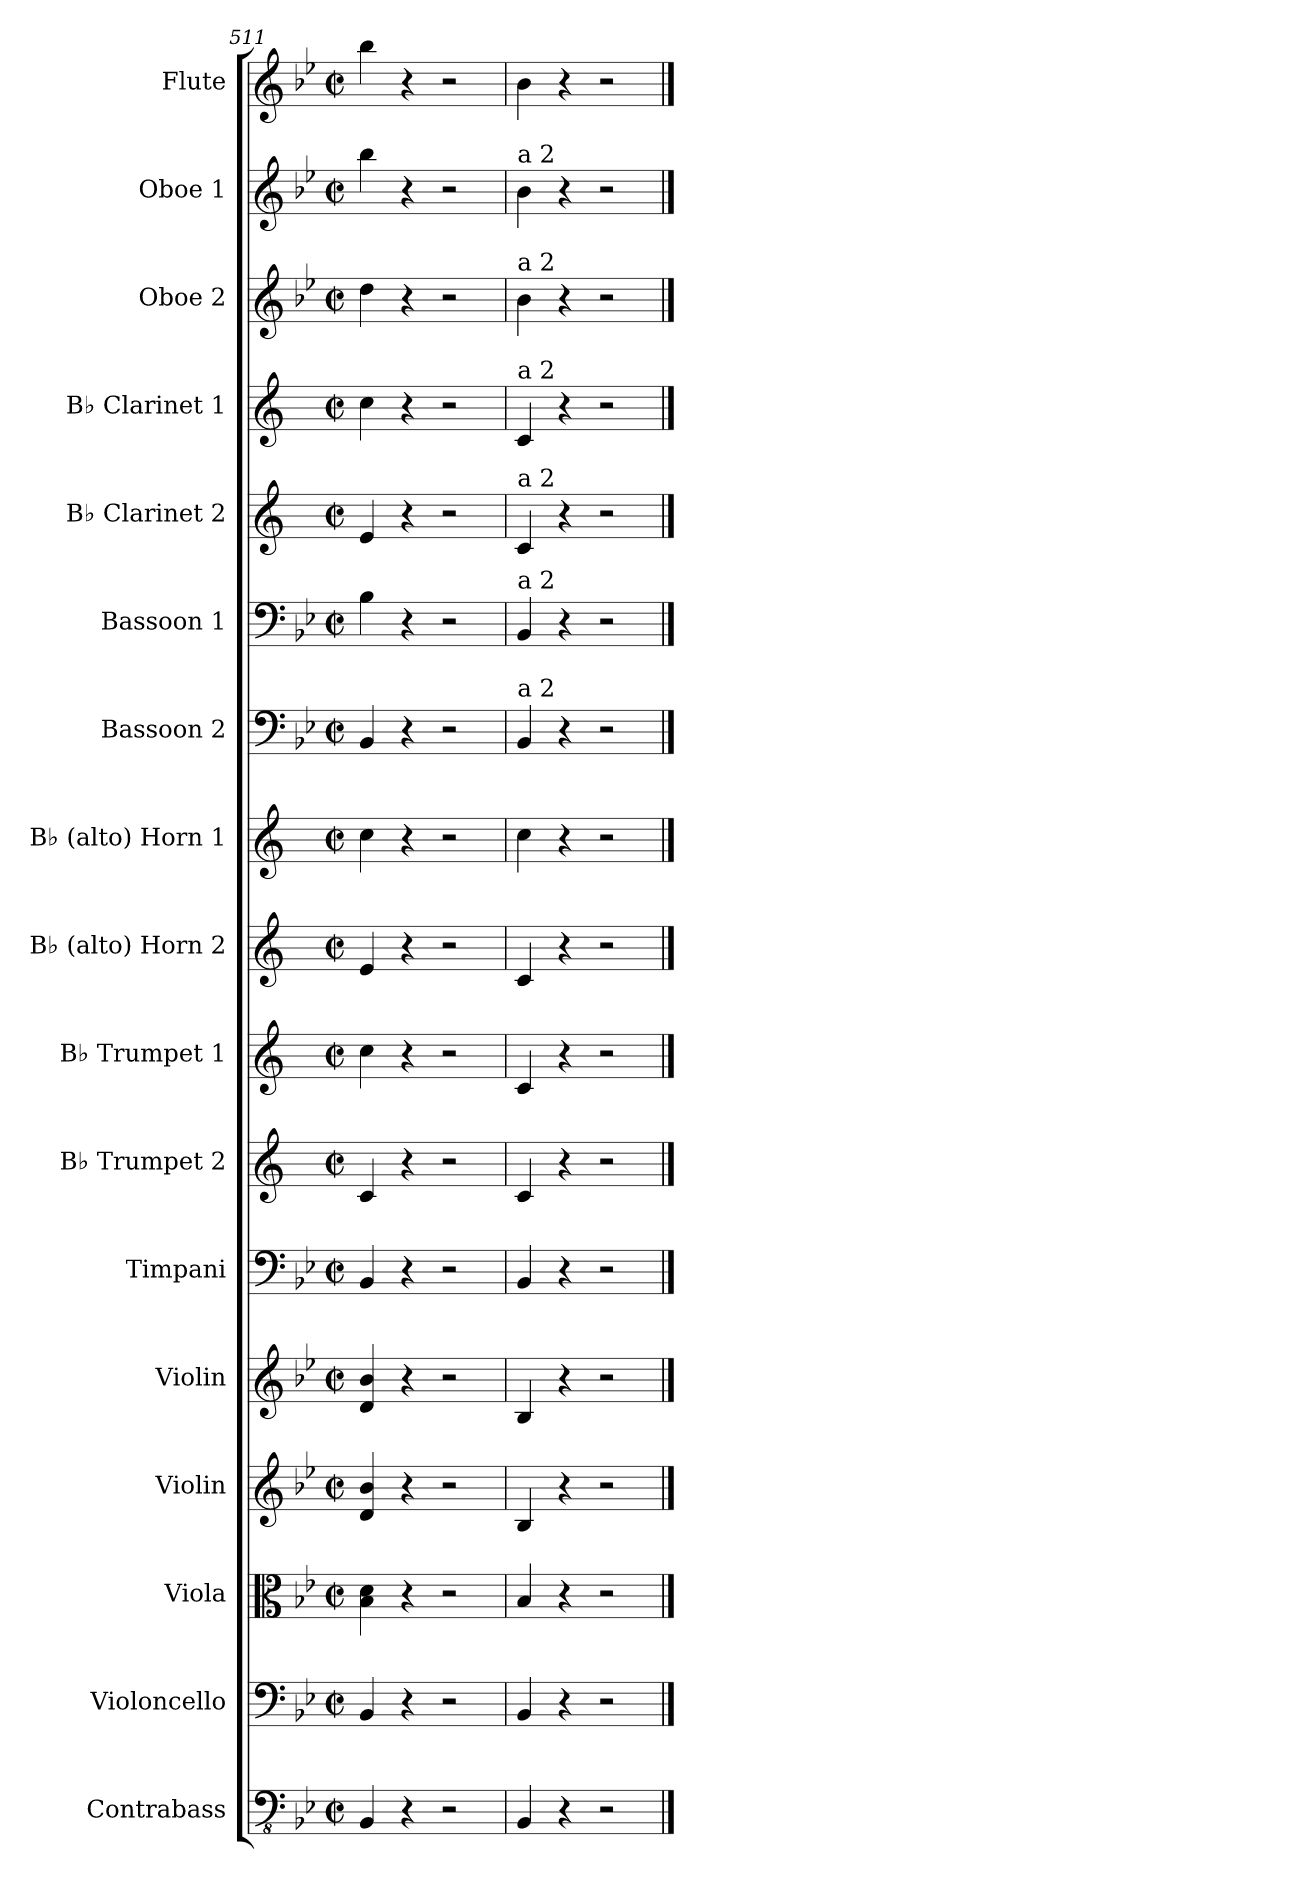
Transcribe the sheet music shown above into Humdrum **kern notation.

**kern	**kern	**kern	**kern	**kern	**kern	**kern	**kern	**kern	**kern	**kern	**kern	**kern	**kern	**kern	**kern	**kern
*part17	*part16	*part15	*part14	*part13	*part12	*part11	*part10	*part9	*part8	*part7	*part6	*part5	*part4	*part3	*part2	*part1
*staff17	*staff16	*staff15	*staff14	*staff13	*staff12	*staff11	*staff10	*staff9	*staff8	*staff7	*staff6	*staff5	*staff4	*staff3	*staff2	*staff1
*I"Contrabass	*I"Violoncello	*I"Viola	*I"Violin	*I"Violin	*I"Timpani	*I"B♭ Trumpet 2	*I"B♭ Trumpet 1	*I"B♭ (alto) Horn 2	*I"B♭ (alto) Horn 1	*I"Bassoon 2	*I"Bassoon 1	*I"B♭ Clarinet 2	*I"B♭ Clarinet 1	*I"Oboe 2	*I"Oboe 1	*I"Flute
*I'Cb	*I'Vc	*I'Vla	*I'Vln	*I'Vln	*I'Timp	*I'Tpt 2	*I'Tpt 1	*I'Hn 2	*I'Hn 1	*I'Bsn 2	*I'Bsn 1	*I'Cl 2	*I'Cl 1	*I'Ob 2	*I'Ob 1	*I'Fl
*clefFv4	*clefF4	*clefC3	*clefG2	*clefG2	*clefF4	*clefG2	*clefG2	*clefG2	*clefG2	*clefF4	*clefF4	*clefG2	*clefG2	*clefG2	*clefG2	*clefG2
*	*	*	*	*	*	*ITrd1c2	*ITrd1c2	*ITrd1c2	*ITrd1c2	*	*	*ITrd1c2	*ITrd1c2	*	*	*
*k[b-e-]	*k[b-e-]	*k[b-e-]	*k[b-e-]	*k[b-e-]	*k[b-e-]	*k[b-e-]	*k[b-e-]	*k[b-e-]	*k[b-e-]	*k[b-e-]	*k[b-e-]	*k[b-e-]	*k[b-e-]	*k[b-e-]	*k[b-e-]	*k[b-e-]
*M2/2	*M2/2	*M2/2	*M2/2	*M2/2	*M2/2	*M2/2	*M2/2	*M2/2	*M2/2	*M2/2	*M2/2	*M2/2	*M2/2	*M2/2	*M2/2	*M2/2
*met(c|)	*met(c|)	*met(c|)	*met(c|)	*met(c|)	*met(c|)	*met(c|)	*met(c|)	*met(c|)	*met(c|)	*met(c|)	*met(c|)	*met(c|)	*met(c|)	*met(c|)	*met(c|)	*met(c|)
=511	=511	=511	=511	=511	=511	=511	=511	=511	=511	=511	=511	=511	=511	=511	=511	=511
4BBB-/	4BB-/	4B-\ 4d\	4d/ 4b-/	4d/ 4b-/	4BB-/	4B-/	4b-\	4d/	4b-\	4BB-/	4B-\	4d/	4b-\	4dd\	4bb-\	4bb-\
4r	4r	4r	4r	4r	4r	4r	4r	4r	4r	4r	4r	4r	4r	4r	4r	4r
2r	2r	2r	2r	2r	2r	2r	2r	2r	2r	2r	2r	2r	2r	2r	2r	2r
=512	=512	=512	=512	=512	=512	=512	=512	=512	=512	=512	=512	=512	=512	=512	=512	=512
!	!	!	!	!	!	!	!	!	!	!	!	!	!	!	!LO:TX:a:t=a 2	!
!	!	!	!	!	!	!	!	!	!	!	!	!	!	!LO:TX:a:t=a 2	!	!
!	!	!	!	!	!	!	!	!	!	!	!	!	!LO:TX:a:t=a 2	!	!	!
!	!	!	!	!	!	!	!	!	!	!	!	!LO:TX:a:t=a 2	!	!	!	!
!	!	!	!	!	!	!	!	!	!	!	!LO:TX:a:t=a 2	!	!	!	!	!
!	!	!	!	!	!	!	!	!	!	!LO:TX:a:t=a 2	!	!	!	!	!	!
4BBB-/	4BB-/	4B-/	4B-/	4B-/	4BB-/	4B-/	4B-/	4B-/	4b-\	4BB-/	4BB-/	4B-/	4B-/	4b-\	4b-\	4b-\
4r	4r	4r	4r	4r	4r	4r	4r	4r	4r	4r	4r	4r	4r	4r	4r	4r
2r	2r	2r	2r	2r	2r	2r	2r	2r	2r	2r	2r	2r	2r	2r	2r	2r
==	==	==	==	==	==	==	==	==	==	==	==	==	==	==	==	==
*-	*-	*-	*-	*-	*-	*-	*-	*-	*-	*-	*-	*-	*-	*-	*-	*-
